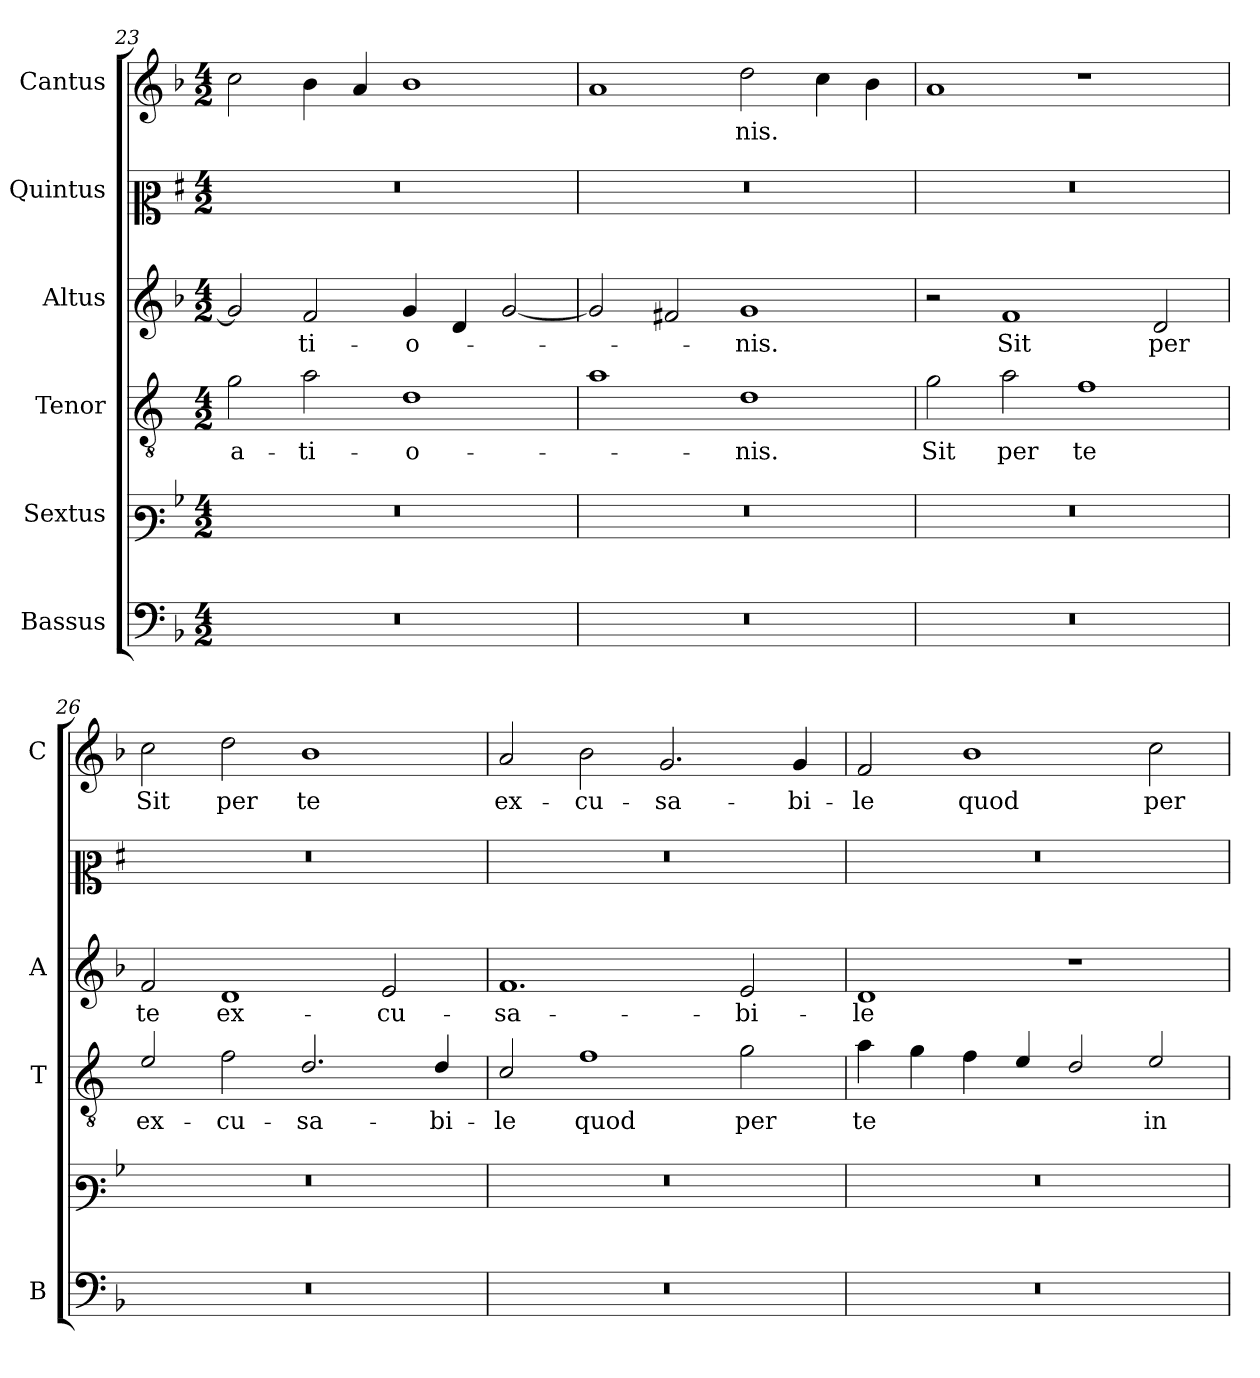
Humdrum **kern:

**kern	**kern	**kern	**text	**kern	**text	**kern	**kern	**text
*part6	*part5	*part4	*part4	*part3	*part3	*part2	*part1	*part1
*staff6	*staff5	*staff4	*staff4	*staff3	*staff3	*staff2	*staff1	*staff1
*I"Bassus	*I"Sextus	*I"Tenor	*	*I"Altus	*	*I"Quintus	*I"Cantus	*
*I'B	*	*I'T	*	*I'A	*	*	*I'C	*
*clefF4	*clefF3	*clefGv2	*	*clefG2	*	*clefC2	*clefG2	*
*	*	*ITrd4c7	*	*	*	*ITrd1c2	*	*
*k[b-]	*k[b-]	*k[b-]	*	*k[b-]	*	*k[b-]	*k[b-]	*
*F:	*F:	*F:	*	*F:	*	*F:	*F:	*
*M4/2	*M4/2	*M4/2	*	*M4/2	*	*M4/2	*M4/2	*
=23	=23	=23	=23	=23	=23	=23	=23	=23
!	!	!	!LO:LY:b	!	!	!	!	!
0r	0r	2c\	-a-	2g/]	.	0r	2cc\	.
!	!	!	!LO:LY:b	!	!LO:LY:b	!	!	!
.	.	2d\	-ti-	2f/	-ti-	.	4b-\	.
.	.	.	.	.	.	.	4a/	.
!	!	!	!LO:LY:b	!	!LO:LY:b	!	!	!
.	.	1G	-o-	4g/	-o-	.	1b-	.
.	.	.	.	4d/	.	.	.	.
.	.	.	.	[2g/	.	.	.	.
!!LO:LB:g=z
=24	=24	=24	=24	=24	=24	=24	=24	=24
0r	0r	1d	.	2g/]	.	0r	1a	.
.	.	.	.	2f#X/	.	.	.	.
!	!	!	!LO:LY:b	!	!LO:LY:b	!	!	!LO:LY:b
.	.	1G	-nis.	1g	-nis.	.	2dd\	-nis.
.	.	.	.	.	.	.	4cc\	.
.	.	.	.	.	.	.	4b-\	.
=25	=25	=25	=25	=25	=25	=25	=25	=25
!	!	!	!LO:LY:b	!	!	!	!	!
0r	0r	2c\	Sit	2r	.	0r	1a	.
!	!	!	!LO:LY:b	!	!LO:LY:b	!	!	!
.	.	2d\	per	1f	Sit	.	.	.
!	!	!	!LO:LY:b	!	!	!	!	!
.	.	1B-	te	.	.	.	1r	.
!	!	!	!	!	!LO:LY:b	!	!	!
.	.	.	.	2d/	per	.	.	.
=26	=26	=26	=26	=26	=26	=26	=26	=26
!	!	!	!LO:LY:b	!	!LO:LY:b	!	!	!LO:LY:b
0r	0r	2A/	ex-	2f/	te	0r	2cc\	Sit
!	!	!	!LO:LY:b	!	!LO:LY:b	!	!	!LO:LY:b
.	.	2B-\	-cu-	1d	ex-	.	2dd\	per
!	!	!	!LO:LY:b	!	!	!	!	!LO:LY:b
.	.	2.G/	-sa-	.	.	.	1b-	te
!	!	!	!	!	!LO:LY:b	!	!	!
.	.	.	.	2e/	-cu-	.	.	.
!	!	!	!LO:LY:b	!	!	!	!	!
.	.	4G/	-bi-	.	.	.	.	.
=27	=27	=27	=27	=27	=27	=27	=27	=27
!	!	!	!LO:LY:b	!	!LO:LY:b	!	!	!LO:LY:b
0r	0r	2F/	-le	1.f	-sa-	0r	2a/	ex-
!	!	!	!LO:LY:b	!	!	!	!	!LO:LY:b
.	.	1B-	quod	.	.	.	2b-\	-cu-
!	!	!	!	!	!	!	!	!LO:LY:b
.	.	.	.	.	.	.	2.g/	-sa-
!	!	!	!LO:LY:b	!	!LO:LY:b	!	!	!
.	.	2c\	per	2e/	-bi-	.	.	.
!	!	!	!	!	!	!	!	!LO:LY:b
.	.	.	.	.	.	.	4g/	-bi-
=28	=28	=28	=28	=28	=28	=28	=28	=28
!	!	!	!LO:LY:b	!	!LO:LY:b	!	!	!LO:LY:b
0r	0r	4d\	te	1d	-le	0r	2f/	-le
.	.	4c\	.	.	.	.	.	.
!	!	!	!	!	!	!	!	!LO:LY:b
.	.	4B-\	.	.	.	.	1b-	quod
.	.	4A/	.	.	.	.	.	.
.	.	2G/	.	1r	.	.	.	.
!	!	!	!LO:LY:b	!	!	!	!	!LO:LY:b
.	.	2A/	in-	.	.	.	2cc\	per
=	=	=	=	=	=	=	=	=
*-	*-	*-	*-	*-	*-	*-	*-	*-
